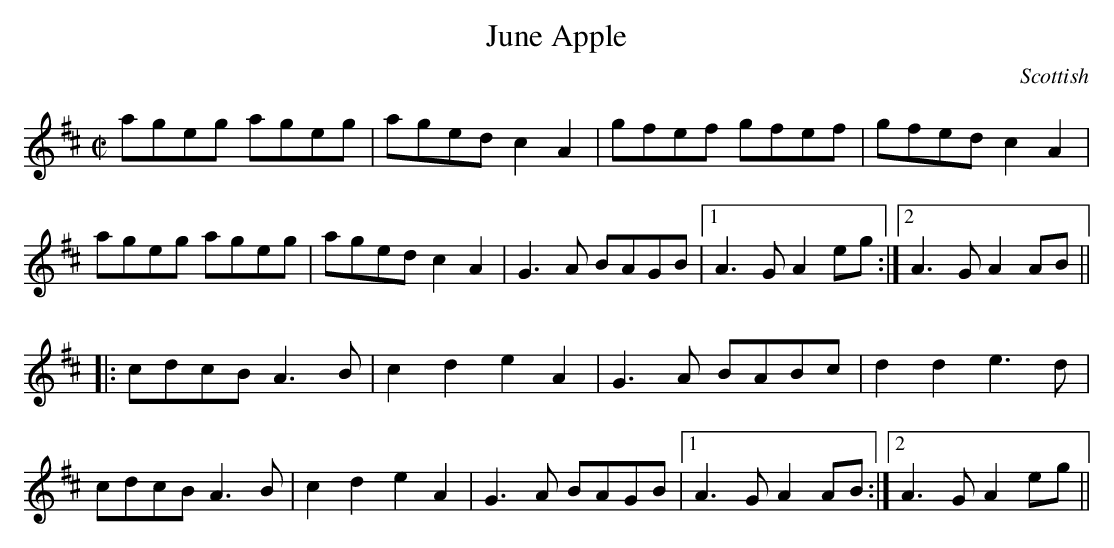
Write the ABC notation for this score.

X:1
T:June Apple
O:Scottish
M:C|
K:Amix
ageg ageg|aged c2A2|gfef gfef|gfed c2A2|
ageg ageg|aged c2A2|G3A BAGB|1 A3G A2eg:|2 A3G A2AB||
|:cdcB A3B|c2d2 e2A2|G3A BABc|d2d2 e3d|
cdcB A3B|c2d2 e2A2|G3A BAGB|1 A3G A2AB:|2 A3G A2eg||
